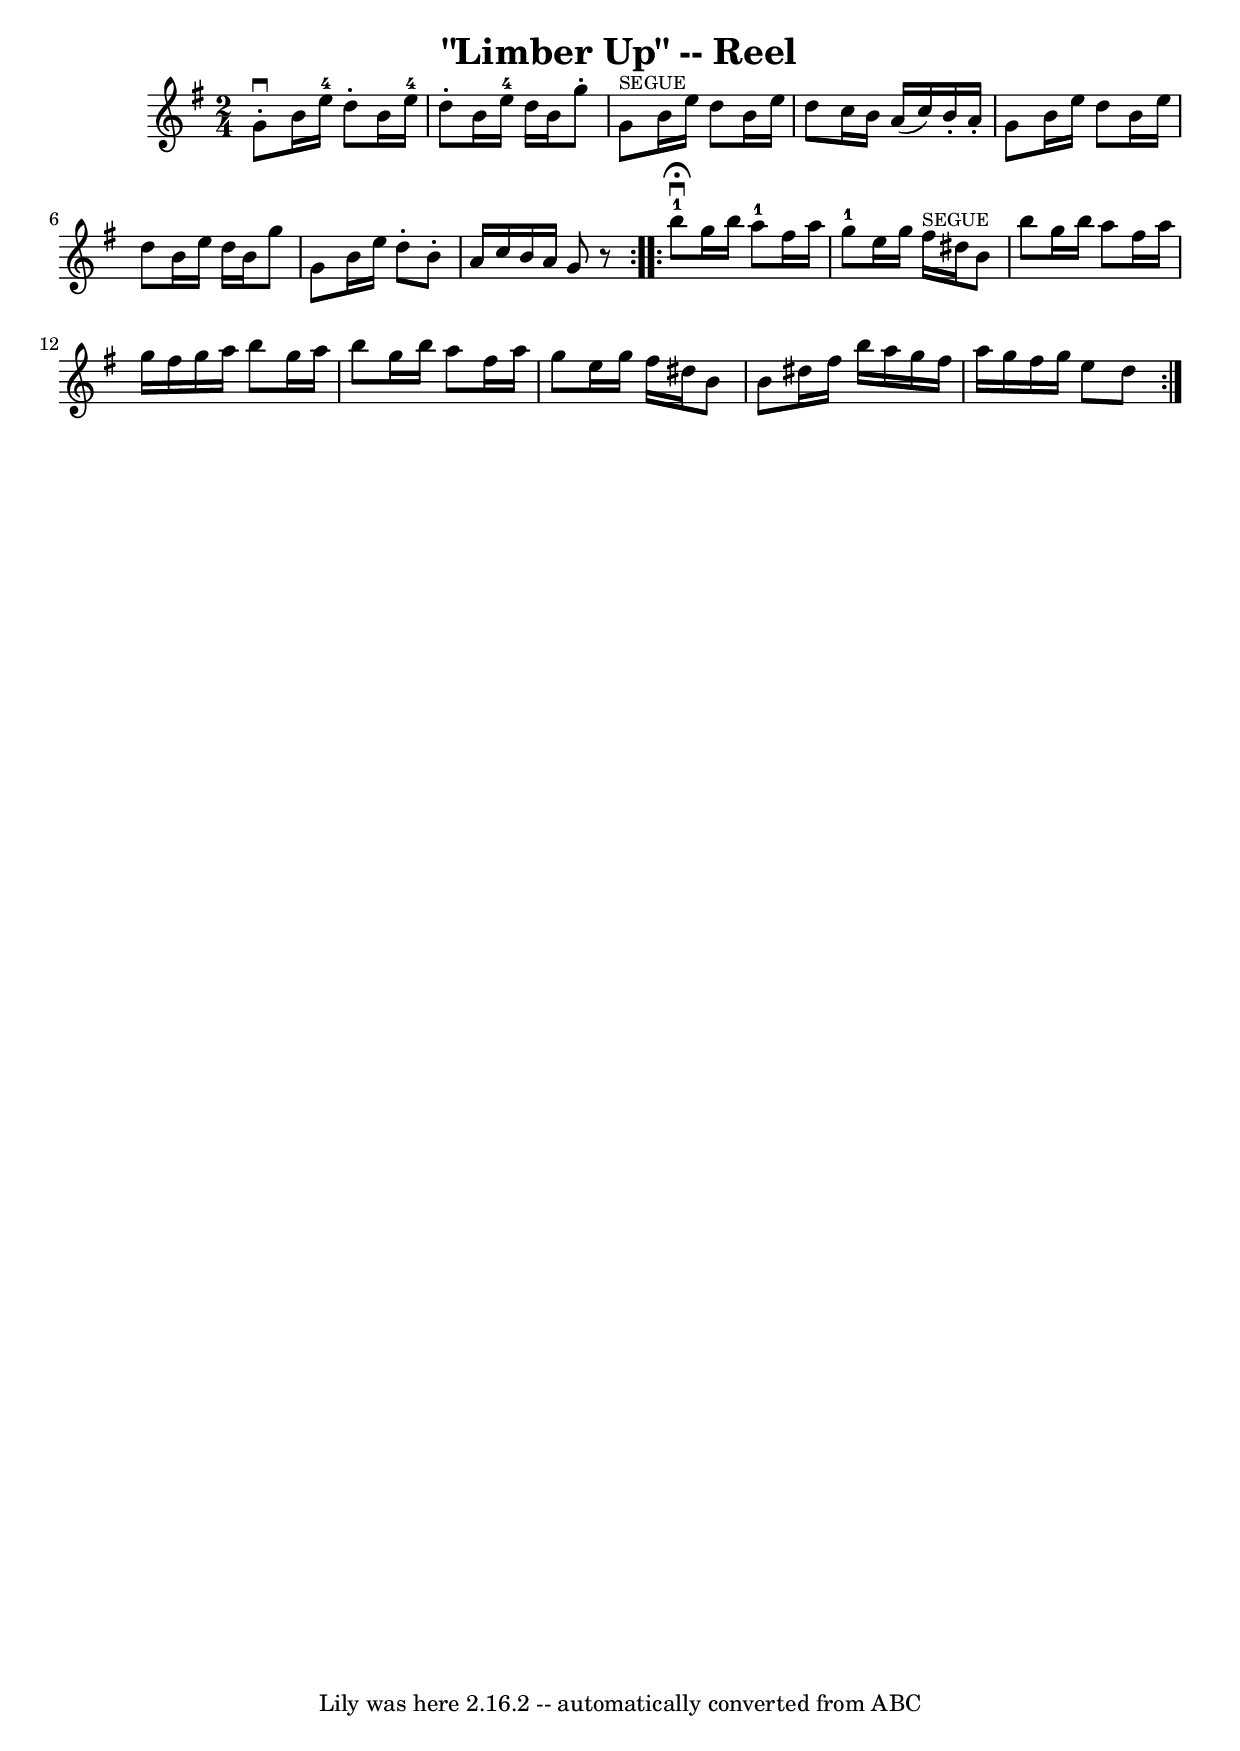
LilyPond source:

\version "2.16.2"
\include "Mammoth.ily"
\header {
  %% book = "Ryan's Mammoth Collection"
  crossRefNumber = "1"
  footnotes = "\\\\391"
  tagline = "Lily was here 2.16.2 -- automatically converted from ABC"
  title = "\"Limber Up\" -- Reel"

}
voicedefault =  {



  \repeat volta 2 {

    \time 2/4 
    \key g \major
    g'8^\downbow-. b'16 e''16-4 d''8 -. b'16 
    e''16-4   |
    d''8 -. b'16 e''16-4 d''16 b'16 g''8 
    -.   |
    g'8^\segue b'16 e''16 d''8 b'16 e''16    
    |
    d''8 c''16 b'16 a'16 (c''16) b'16 -. a'16 -.  
    |
    g'8 b'16 e''16 d''8 b'16 e''16    |
    d''8  
    b'16 e''16 d''16 b'16 g''8    |
    g'8 b'16 e''16    
    d''8 -. b'8 -.   |
    a'16 c''16 b'16 a'16 g'8    r8   
  }    
  
  \repeat volta 2 {
    b''8-1^\fermata^\downbow g''16 b''16 a''8 
    -1 fis''16 a''16    |
    g''8-1 e''16 g''16 fis''16 ^\segue dis''16 b'8    |
    b''8 g''16 b''16 a''8    
    fis''16 a''16    |
    g''16 fis''16 g''16 a''16 b''8   
    g''16 a''16    |
    b''8 g''16 b''16 a''8 fis''16    
    a''16    |
    g''8 e''16 g''16 fis''16 dis''16 b'8    
    |
    b'8 dis''16 fis''16 b''16 a''16 g''16 fis''16    
    |
    a''16 g''16 fis''16 g''16 e''8 d''8      
  }   

}

\score{
  <<

    \context Staff="default"
    {
      \voicedefault 
      
    }

  >>
  \layout {
    
  }
  \midi {
  }

}
